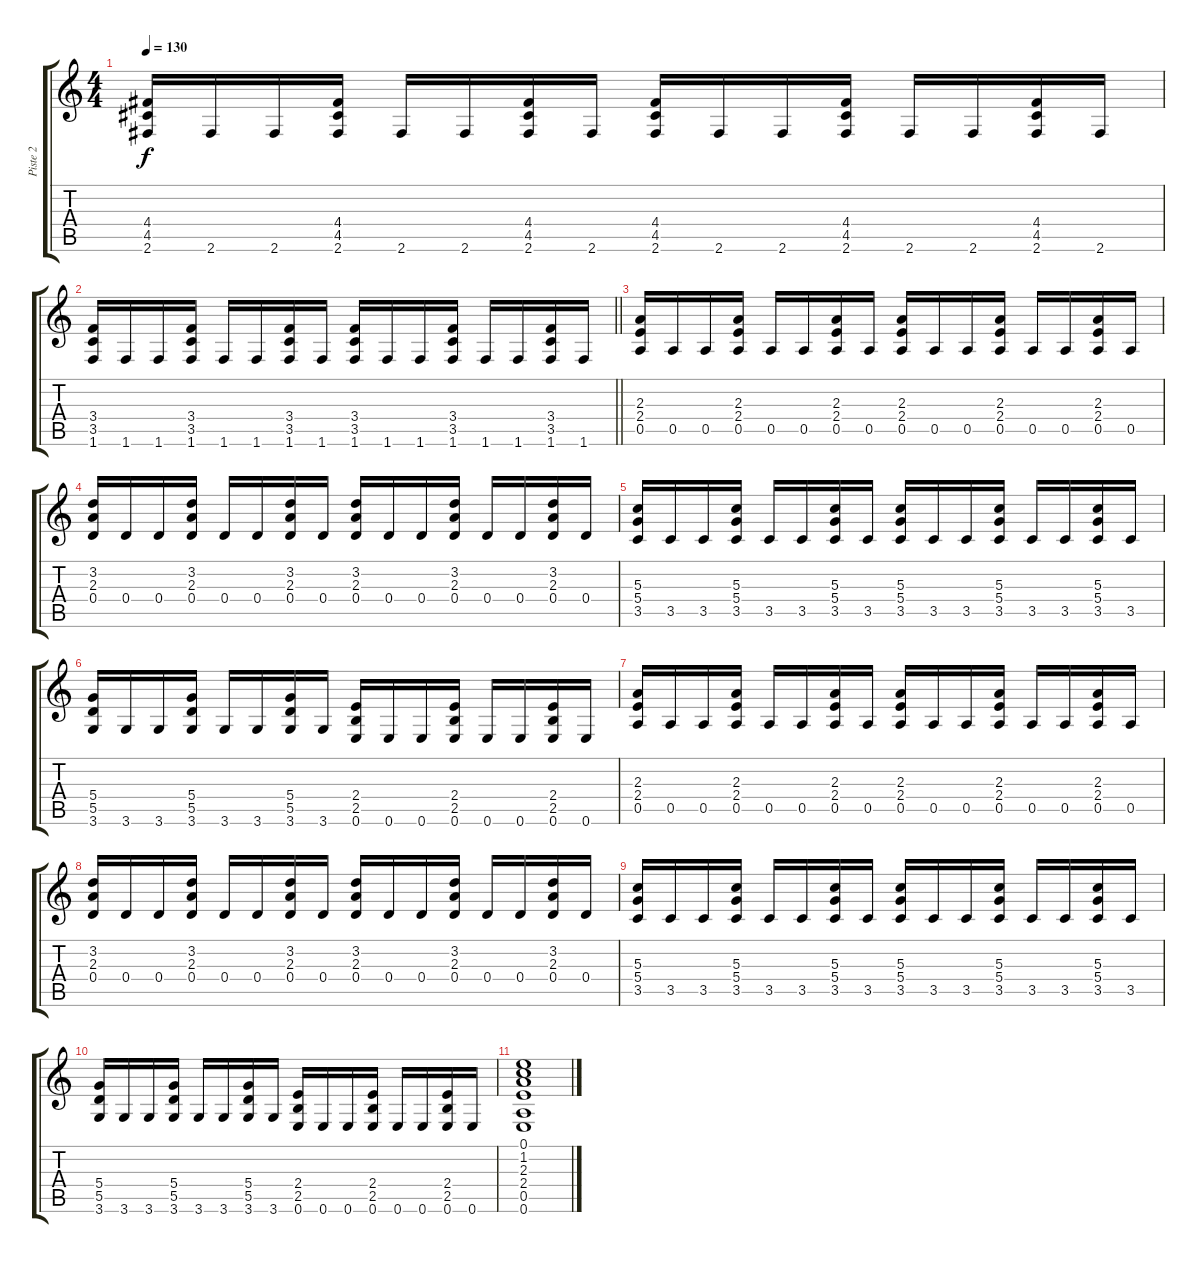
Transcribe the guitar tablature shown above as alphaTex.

\track ("Piste 2" "Piste 2") {instrument distortionguitar}
\staff {score tabs}
\tuning (E4 B3 G3 D3 A2 E2) {hide}
\ts (4 4)
\tempo 130
\clef g2
\ks c
(4.4 4.5 2.6).16{dy f} 2.6.16 2.6.16 (4.4 4.5 2.6).16 2.6.16 2.6.16 (4.4 4.5 2.6).16 2.6.16 (4.4 4.5 2.6).16 2.6.16 2.6.16 (4.4 4.5 2.6).16 2.6.16 2.6.16 (4.4 4.5 2.6).16 2.6.16 |
\barLineRight lightlight
(3.4 3.5 1.6).16 1.6.16 1.6.16 (3.4 3.5 1.6).16 1.6.16 1.6.16 (3.4 3.5 1.6).16 1.6.16 (3.4 3.5 1.6).16 1.6.16 1.6.16 (3.4 3.5 1.6).16 1.6.16 1.6.16 (3.4 3.5 1.6).16 1.6.16 |
\section ("" "")
(2.3 2.4 0.5).16 0.5.16 0.5.16 (2.3 2.4 0.5).16 0.5.16 0.5.16 (2.3 2.4 0.5).16 0.5.16 (2.3 2.4 0.5).16 0.5.16 0.5.16 (2.3 2.4 0.5).16 0.5.16 0.5.16 (2.3 2.4 0.5).16 0.5.16 |
(3.2 2.3 0.4).16 0.4.16 0.4.16 (3.2 2.3 0.4).16 0.4.16 0.4.16 (3.2 2.3 0.4).16 0.4.16 (3.2 2.3 0.4).16 0.4.16 0.4.16 (3.2 2.3 0.4).16 0.4.16 0.4.16 (3.2 2.3 0.4).16 0.4.16 |
(5.3 5.4 3.5).16 3.5.16 3.5.16 (5.3 5.4 3.5).16 3.5.16 3.5.16 (5.3 5.4 3.5).16 3.5.16 (5.3 5.4 3.5).16 3.5.16 3.5.16 (5.3 5.4 3.5).16 3.5.16 3.5.16 (5.3 5.4 3.5).16 3.5.16 |
(5.4 5.5 3.6).16 3.6.16 3.6.16 (5.4 5.5 3.6).16 3.6.16 3.6.16 (5.4 5.5 3.6).16 3.6.16 (2.4 2.5 0.6).16 0.6.16 0.6.16 (2.4 2.5 0.6).16 0.6.16 0.6.16 (2.4 2.5 0.6).16 0.6.16 |
(2.3 2.4 0.5).16 0.5.16 0.5.16 (2.3 2.4 0.5).16 0.5.16 0.5.16 (2.3 2.4 0.5).16 0.5.16 (2.3 2.4 0.5).16 0.5.16 0.5.16 (2.3 2.4 0.5).16 0.5.16 0.5.16 (2.3 2.4 0.5).16 0.5.16 |
(3.2 2.3 0.4).16 0.4.16 0.4.16 (3.2 2.3 0.4).16 0.4.16 0.4.16 (3.2 2.3 0.4).16 0.4.16 (3.2 2.3 0.4).16 0.4.16 0.4.16 (3.2 2.3 0.4).16 0.4.16 0.4.16 (3.2 2.3 0.4).16 0.4.16 |
(5.3 5.4 3.5).16 3.5.16 3.5.16 (5.3 5.4 3.5).16 3.5.16 3.5.16 (5.3 5.4 3.5).16 3.5.16 (5.3 5.4 3.5).16 3.5.16 3.5.16 (5.3 5.4 3.5).16 3.5.16 3.5.16 (5.3 5.4 3.5).16 3.5.16 |
(5.4 5.5 3.6).16 3.6.16 3.6.16 (5.4 5.5 3.6).16 3.6.16 3.6.16 (5.4 5.5 3.6).16 3.6.16 (2.4 2.5 0.6).16 0.6.16 0.6.16 (2.4 2.5 0.6).16 0.6.16 0.6.16 (2.4 2.5 0.6).16 0.6.16 |
(0.1 1.2 2.3 2.4 0.5 0.6).1
